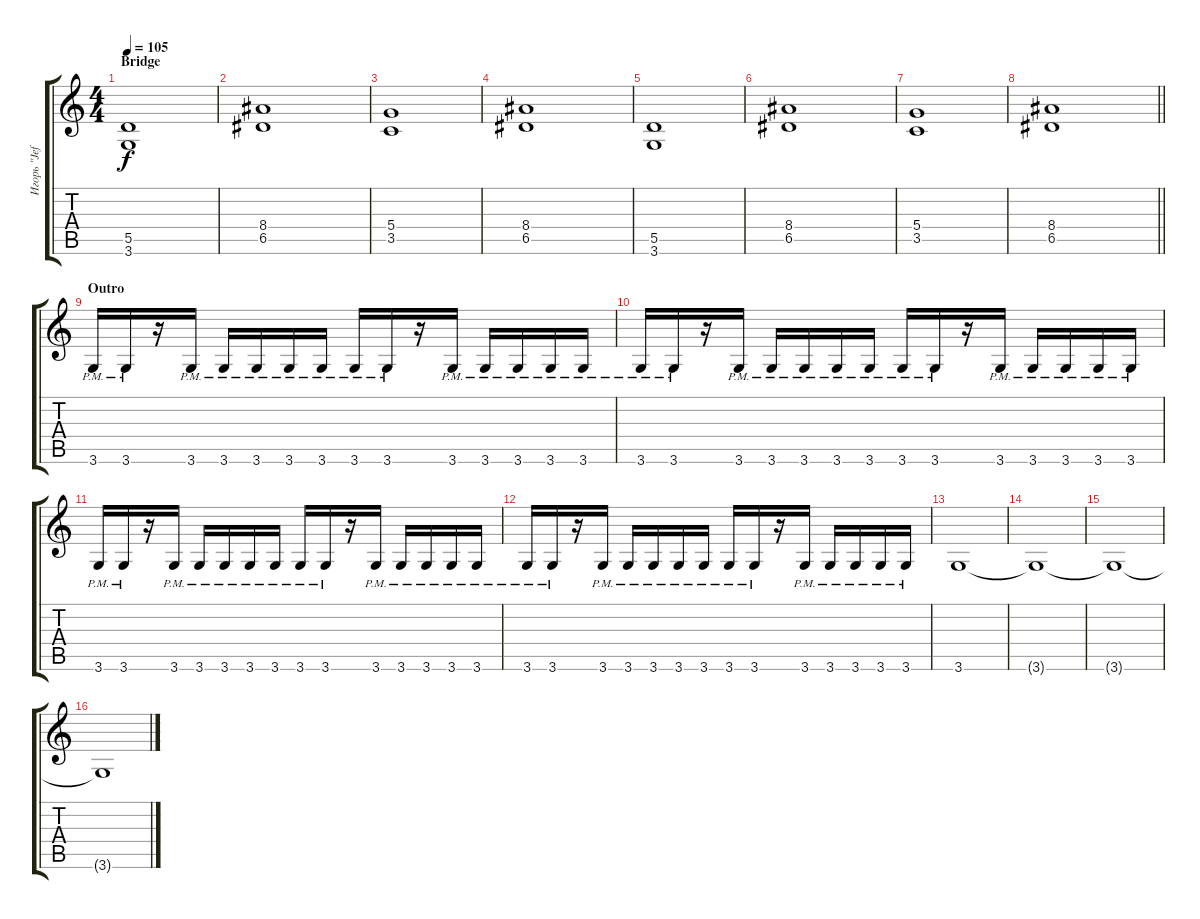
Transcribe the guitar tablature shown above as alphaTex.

\track ("Игорь \"Jeff\" Поляков" "Игорь \"Jef") {instrument distortionguitar}
\staff {score tabs}
\tuning (E4 B3 G3 D3 A2 E2) {hide}
\ts (4 4)
\section ("" "Bridge")
\tempo 105
\clef g2
\ks c
(5.5 3.6).1{dy f} |
(8.4 6.5).1 |
(5.4 3.5).1 |
(8.4 6.5).1 |
(5.5 3.6).1 |
(8.4 6.5).1 |
(5.4 3.5).1 |
\barLineRight lightlight
(8.4 6.5).1 |
\section ("" "Outro")
3.6{pm}.16 3.6{pm}.16 r.16 3.6{pm}.16 3.6{pm}.16 3.6{pm}.16 3.6{pm}.16 3.6{pm}.16 3.6{pm}.16 3.6{pm}.16 r.16 3.6{pm}.16 3.6{pm}.16 3.6{pm}.16 3.6{pm}.16 3.6{pm}.16 |
3.6{pm}.16 3.6{pm}.16 r.16 3.6{pm}.16 3.6{pm}.16 3.6{pm}.16 3.6{pm}.16 3.6{pm}.16 3.6{pm}.16 3.6{pm}.16 r.16 3.6{pm}.16 3.6{pm}.16 3.6{pm}.16 3.6{pm}.16 3.6{pm}.16 |
3.6{pm}.16 3.6{pm}.16 r.16 3.6{pm}.16 3.6{pm}.16 3.6{pm}.16 3.6{pm}.16 3.6{pm}.16 3.6{pm}.16 3.6{pm}.16 r.16 3.6{pm}.16 3.6{pm}.16 3.6{pm}.16 3.6{pm}.16 3.6{pm}.16 |
3.6{pm}.16 3.6{pm}.16 r.16 3.6{pm}.16 3.6{pm}.16 3.6{pm}.16 3.6{pm}.16 3.6{pm}.16 3.6{pm}.16 3.6{pm}.16 r.16 3.6{pm}.16 3.6{pm}.16 3.6{pm}.16 3.6{pm}.16 3.6{pm}.16 |
3.6.1{volume 0} |
3.6{t}.1 |
3.6{t}.1 |
3.6{t}.1
